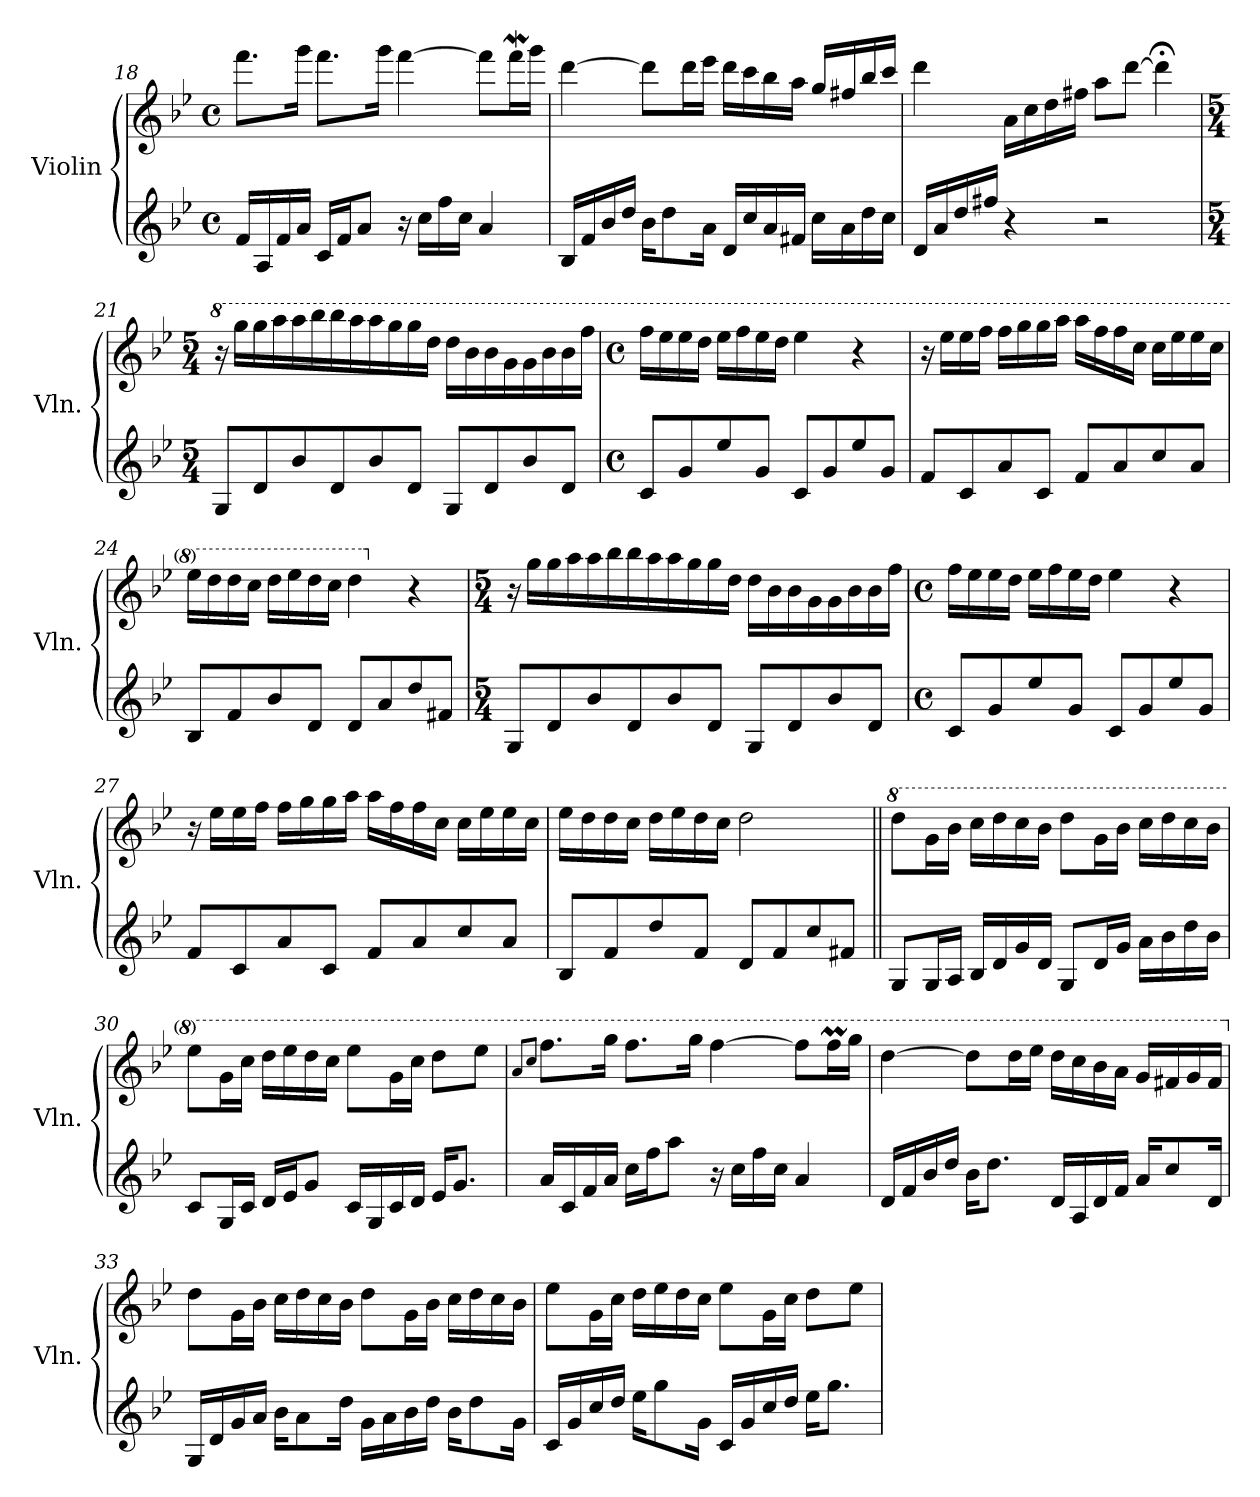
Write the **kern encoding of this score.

**kern	**kern
*part1	*part1
*staff2	*staff1
*I"Violin	*
*I'Vln.	*
!!LO:LB:g=z
*clefG2	*clefG2
*k[b-e-]	*k[b-e-]
*M4/4	*M4/4
*met(c)	*met(c)
=18	=18
16f/LL	8.fff\L
16A/	.
16f/	.
16a/JJ	16ggg\Jk
16c/LL	8.fff\L
16f/J	.
8a/J	.
.	16ggg\Jk
16r	[4fff\
16cc\LL	.
16ff\	.
16cc\JJ	.
4a/	8fff\L]
.	16fffW\L
.	16ggg\JJ
=19	=19
16B-/LL	[4ddd\
16f/	.
16b-/	.
16dd/JJ	.
16b-\KL	8ddd\L]
8dd\	.
.	16ddd\L
16a\Jk	16eee-\JJ
16d/LL	16ddd\LL
16cc/	16ccc\
16a/	16bb-\
16f#X/JJ	16aa\JJ
16cc\LL	16gg/LL
16a\	16ff#X/
16dd\	16bb-/
16cc\JJ	16ccc/JJ
!!LO:LB:g=z
=20	=20
16d/LL	4ddd\
16a/	.
16dd/	.
16ff#X/JJ	.
4r	16a\LL
.	16cc\
.	16dd\
.	16ff#X\JJ
2r	8aa\L
.	[8ddd\J
.	4ddd;<\]
=21	=21
*M5/4	*M5/4
*	*8va
8G/L	16r
.	16ggg\LL
8d/	16ggg\
.	16aaa\
8b-/	16aaa\
.	16bbb-\
8d/	16bbb-\
.	16aaa\
8b-/	16aaa\
.	16ggg\
8d/J	16ggg\
.	16ddd\JJ
8G/L	16ddd\LL
.	16bb-\
8d/	16bb-\
.	16gg\
8b-/	16gg\
.	16bb-\
8d/J	16bb-\
.	16fff\JJ
!!LO:LB:g=z
=22	=22
*M4/4	*M4/4
*met(c)	*met(c)
8c/L	16fff\LL
.	16eee-\
8g/	16eee-\
.	16ddd\JJ
8ee-/	16eee-\LL
.	16fff\
8g/J	16eee-\
.	16ddd\JJ
8c/L	4eee-\
8g/	.
8ee-/	4r
8g/J	.
=23	=23
8f/L	16r
.	16eee-\LL
8c/	16eee-\
.	16fff\JJ
8a/	16fff\LL
.	16ggg\
8c/J	16ggg\
.	16aaa\JJ
8f/L	16aaa\LL
.	16fff\
8a/	16fff\
.	16ccc\JJ
8cc/	16ccc\LL
.	16eee-\
8a/J	16eee-\
.	16ccc\JJ
=24	=24
8B-/L	16eee-\LL
.	16ddd\
8f/	16ddd\
.	16ccc\JJ
8b-/	16ddd\LL
.	16eee-\
8d/J	16ddd\
.	16ccc\JJ
8d/L	4ddd\
8a/	.
*	*X8va
8dd/	4r
8f#X/J	.
!!LO:LB:g=z
=25	=25
*M5/4	*M5/4
8G/L	16r
.	16gg\LL
8d/	16gg\
.	16aa\
8b-/	16aa\
.	16bb-\
8d/	16bb-\
.	16aa\
8b-/	16aa\
.	16gg\
8d/J	16gg\
.	16dd\JJ
8G/L	16dd\LL
.	16b-\
8d/	16b-\
.	16g\
8b-/	16g\
.	16b-\
8d/J	16b-\
.	16ff\JJ
=26	=26
*M4/4	*M4/4
*met(c)	*met(c)
8c/L	16ff\LL
.	16ee-\
8g/	16ee-\
.	16dd\JJ
8ee-/	16ee-\LL
.	16ff\
8g/J	16ee-\
.	16dd\JJ
8c/L	4ee-\
8g/	.
8ee-/	4r
8g/J	.
!!LO:PB:g=z
=27	=27
8f/L	16r
.	16ee-\LL
8c/	16ee-\
.	16ff\JJ
8a/	16ff\LL
.	16gg\
8c/J	16gg\
.	16aa\JJ
8f/L	16aa\LL
.	16ff\
8a/	16ff\
.	16cc\JJ
8cc/	16cc\LL
.	16ee-\
8a/J	16ee-\
.	16cc\JJ
=28	=28
8B-/L	16ee-\LL
.	16dd\
8f/	16dd\
.	16cc\JJ
8dd/	16dd\LL
.	16ee-\
8f/J	16dd\
.	16cc\JJ
8d/L	2dd\
8f/	.
8cc/	.
8f#X/J	.
!!LO:LB:g=z
=29||	=29||
*	*8va
8G/L	8ddd\L
16G/L	16gg\L
16A/JJ	16bb-\JJ
16B-/LL	16ccc\LL
16d/	16ddd\
16g/	16ccc\
16d/JJ	16bb-\JJ
8G/L	8ddd\L
16d/L	16gg\L
16g/JJ	16bb-\JJ
16a\LL	16ccc\LL
16b-\	16ddd\
16dd\	16ccc\
16b-\JJ	16bb-\JJ
=30	=30
8c/L	8eee-\L
16G/L	16gg\L
16c/JJ	16ccc\JJ
16d/LL	16ddd\LL
16e-/J	16eee-\
8g/J	16ddd\
.	16ccc\JJ
16c/LL	8eee-\L
16G/	.
16c/	16gg\L
16d/JJ	16ccc\JJ
16e-/KL	8ddd\L
8.g/J	.
.	8eee-\J
!!LO:LB:g=z
=31	=31
.	8qaa/L
.	8qccc/J
16a/LL	8.fff\L
16c/	.
16f/	.
16a/JJ	16ggg\Jk
16cc\LL	8.fff\L
16ff\J	.
8aa\J	.
.	16ggg\Jk
16r	[4fff\
16cc\LL	.
16ff\	.
16cc\JJ	.
4a/	8fff\L]
.	16fffM\L
.	16ggg\JJ
=32	=32
16d/LL	[4ddd\
16f/	.
16b-/	.
16dd/JJ	.
16b-\KL	8ddd\L]
8.dd\J	.
.	16ddd\L
.	16eee-\JJ
16d/LL	16ddd\LL
16A/	16ccc\
16d/	16bb-\
16f/JJ	16aa\JJ
16a/KL	16gg/LL
8cc/	16ff#X/
.	16gg/
16d/Jk	16ff#/JJ
!!LO:LB:g=z
=33	=33
*	*X8va
16G/LL	8dd\L
16d/	.
16g/	16g\L
16a/JJ	16b-\JJ
16b-\KL	16cc\LL
8a\	16dd\
.	16cc\
16dd\Jk	16b-\JJ
16g\LL	8dd\L
16a\	.
16b-\	16g\L
16dd\JJ	16b-\JJ
16b-\KL	16cc\LL
8dd\	16dd\
.	16cc\
16g\Jk	16b-\JJ
=34	=34
16c/LL	8ee-\L
16g/	.
16cc/	16g\L
16dd/JJ	16cc\JJ
16ee-\KL	16dd\LL
8gg\	16ee-\
.	16dd\
16g\Jk	16cc\JJ
16c/LL	8ee-\L
16g/	.
16cc/	16g\L
16dd/JJ	16cc\JJ
16ee-\KL	8dd\L
8.gg\J	.
.	8ee-\J
=	=
*-	*-
